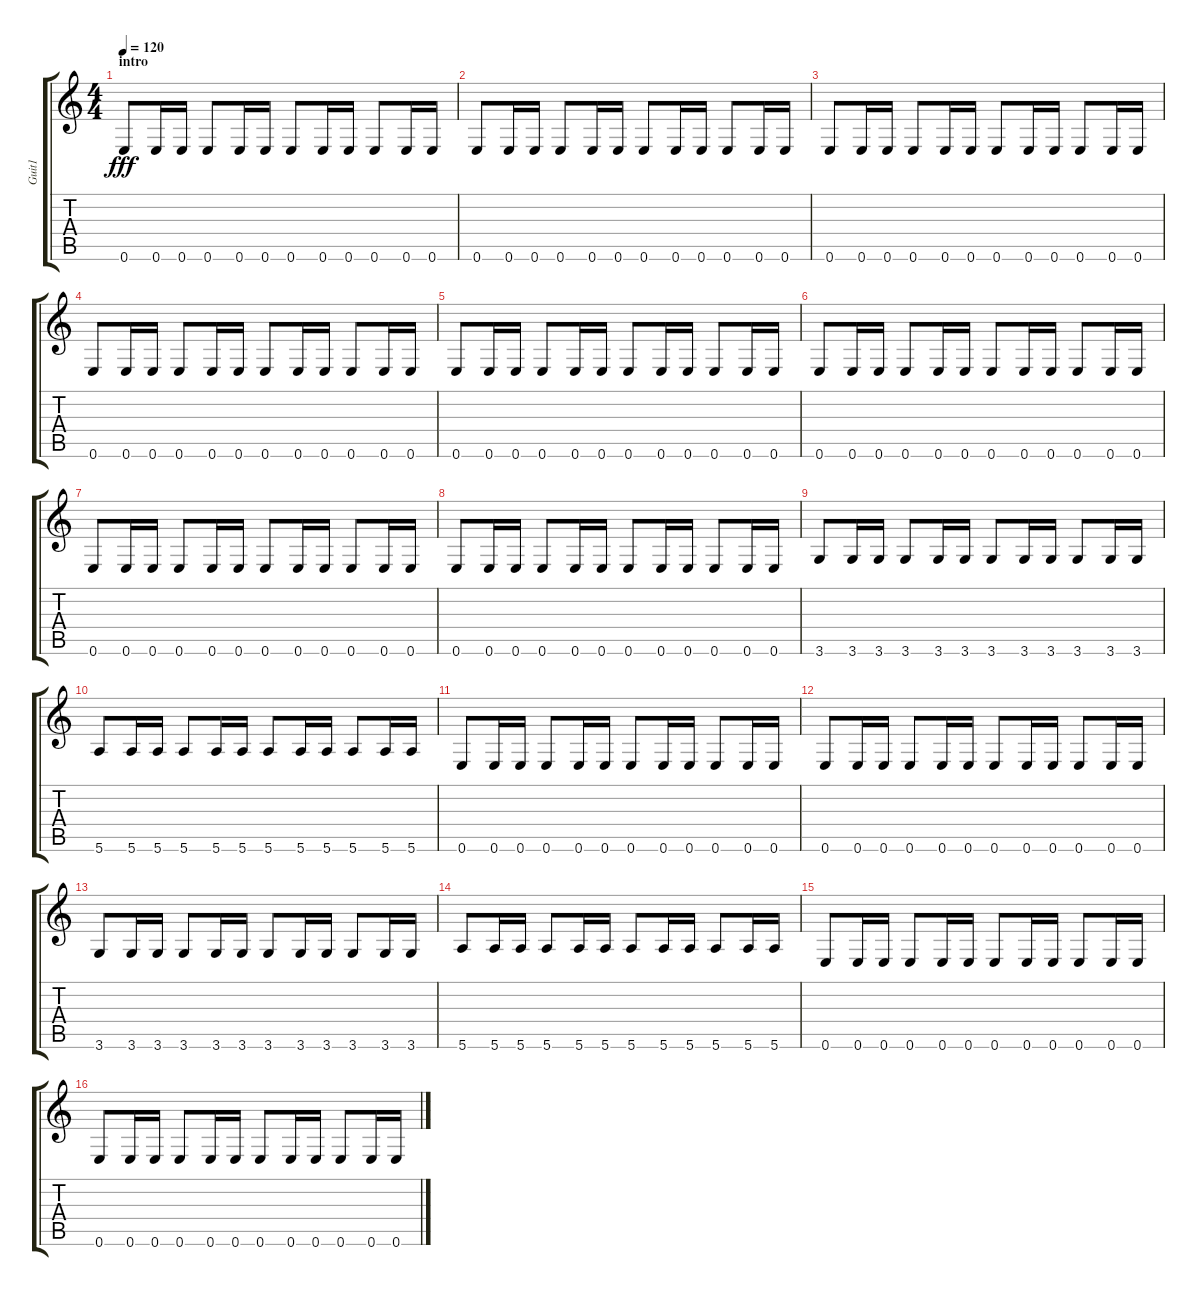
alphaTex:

\track ("Guit1" "Guit1") {instrument overdrivenguitar}
\staff {score tabs}
\tuning (E4 B3 G3 D3 A2 E2) {hide}
\ts (4 4)
\section ("" "intro")
\tempo 120
\clef g2
\ks c
0.6.8{dy fff instrument overdrivenguitar} 0.6.16 0.6.16 0.6.8 0.6.16 0.6.16 0.6.8 0.6.16 0.6.16 0.6.8 0.6.16 0.6.16 |
0.6.8 0.6.16 0.6.16 0.6.8 0.6.16 0.6.16 0.6.8 0.6.16 0.6.16 0.6.8 0.6.16 0.6.16 |
0.6.8 0.6.16 0.6.16 0.6.8 0.6.16 0.6.16 0.6.8 0.6.16 0.6.16 0.6.8 0.6.16 0.6.16 |
0.6.8 0.6.16 0.6.16 0.6.8 0.6.16 0.6.16 0.6.8 0.6.16 0.6.16 0.6.8 0.6.16 0.6.16 |
0.6.8 0.6.16 0.6.16 0.6.8 0.6.16 0.6.16 0.6.8 0.6.16 0.6.16 0.6.8 0.6.16 0.6.16 |
0.6.8 0.6.16 0.6.16 0.6.8 0.6.16 0.6.16 0.6.8 0.6.16 0.6.16 0.6.8 0.6.16 0.6.16 |
0.6.8 0.6.16 0.6.16 0.6.8 0.6.16 0.6.16 0.6.8 0.6.16 0.6.16 0.6.8 0.6.16 0.6.16 |
0.6.8 0.6.16 0.6.16 0.6.8 0.6.16 0.6.16 0.6.8 0.6.16 0.6.16 0.6.8 0.6.16 0.6.16 |
3.6.8 3.6.16 3.6.16 3.6.8 3.6.16 3.6.16 3.6.8 3.6.16 3.6.16 3.6.8 3.6.16 3.6.16 |
5.6.8 5.6.16 5.6.16 5.6.8 5.6.16 5.6.16 5.6.8 5.6.16 5.6.16 5.6.8 5.6.16 5.6.16 |
0.6.8 0.6.16 0.6.16 0.6.8 0.6.16 0.6.16 0.6.8 0.6.16 0.6.16 0.6.8 0.6.16 0.6.16 |
0.6.8 0.6.16 0.6.16 0.6.8 0.6.16 0.6.16 0.6.8 0.6.16 0.6.16 0.6.8 0.6.16 0.6.16 |
3.6.8 3.6.16 3.6.16 3.6.8 3.6.16 3.6.16 3.6.8 3.6.16 3.6.16 3.6.8 3.6.16 3.6.16 |
5.6.8 5.6.16 5.6.16 5.6.8 5.6.16 5.6.16 5.6.8 5.6.16 5.6.16 5.6.8 5.6.16 5.6.16 |
0.6.8 0.6.16 0.6.16 0.6.8 0.6.16 0.6.16 0.6.8 0.6.16 0.6.16 0.6.8 0.6.16 0.6.16 |
0.6.8 0.6.16 0.6.16 0.6.8 0.6.16 0.6.16 0.6.8 0.6.16 0.6.16 0.6.8 0.6.16 0.6.16
